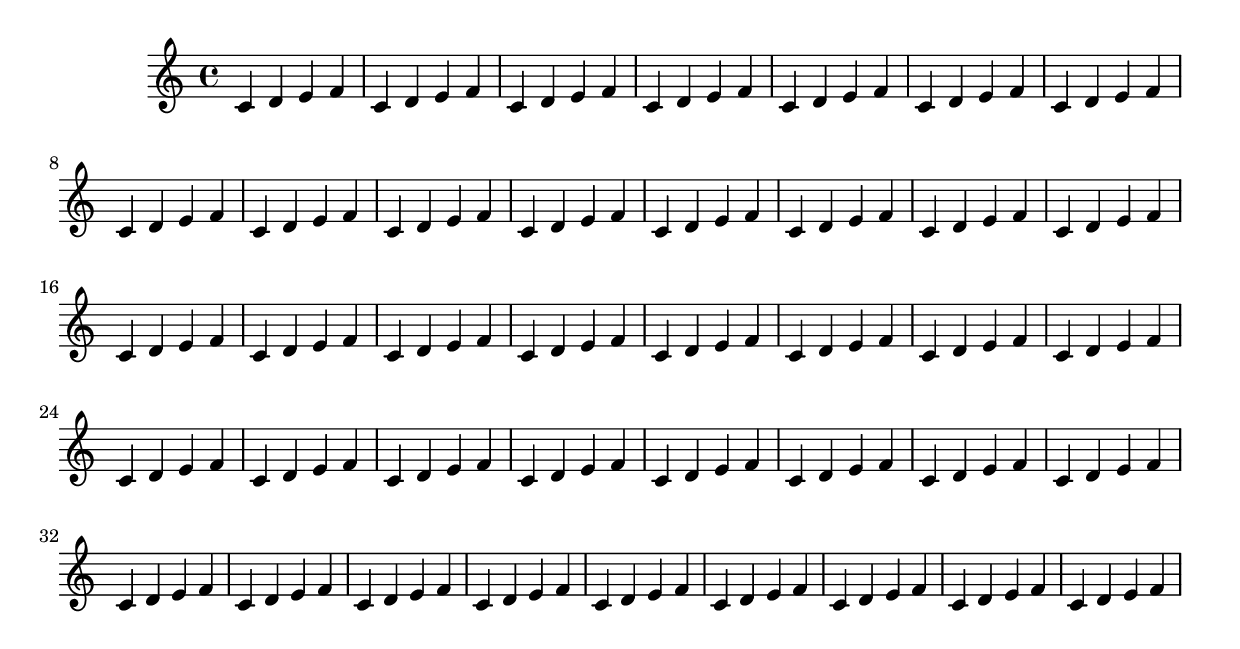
\version "2.13.5"

#(ly:set-option 'warning-as-error #f)

\header {
  texidoc = "Margin values must fit the line-width, that means: paper-width =
line-width + left-margin + right-margin.  In case they do not, default margins
are set and a warning is printed."
}

someNotes = \relative c' { \repeat unfold 40 { c4 d e f } }

\paper {
  left-margin = 20 \mm
  right-margin = 40 \mm
  line-width = 100 \mm
}

\book {
  \score { \someNotes }
}
